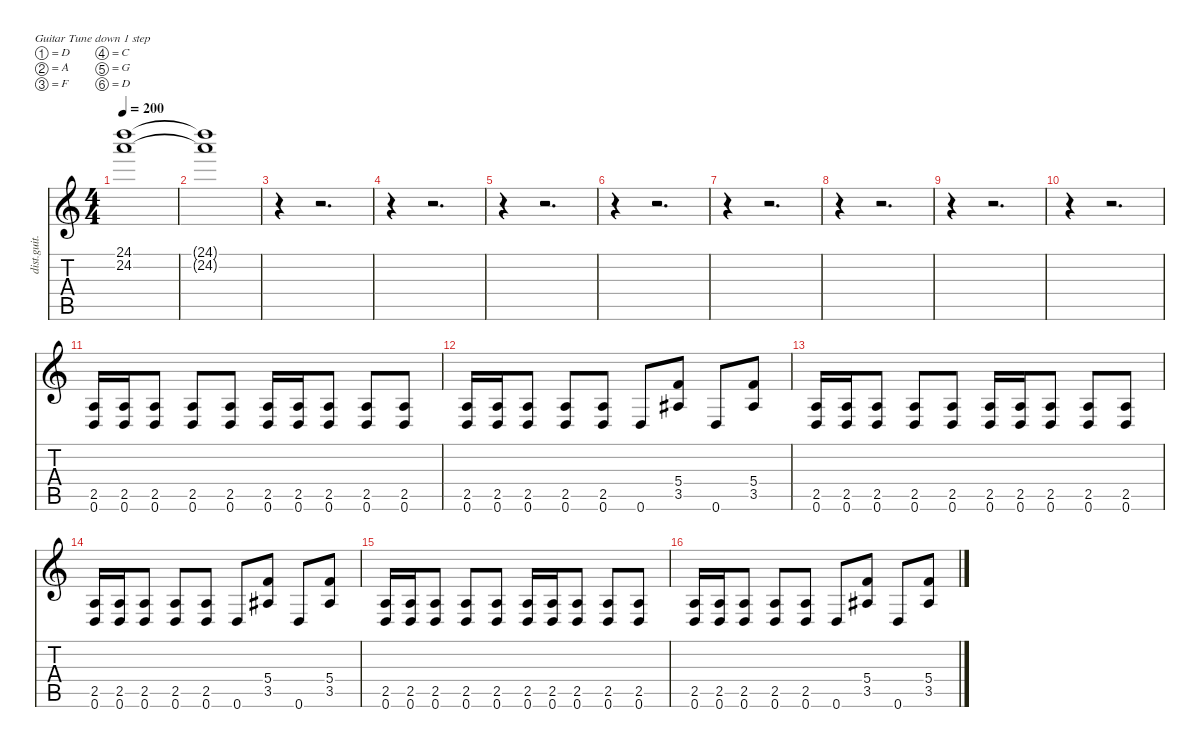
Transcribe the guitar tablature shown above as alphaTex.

\defaultSystemsLayout 4
\hideDynamics
\bracketExtendMode nobrackets
\track ("Gitara 2" "dist.guit.") {instrument distortionguitar}
\staff {score tabs}
\tuning (D4 A3 F3 C3 G2 D2)
\ts (4 4)
\tempo 200
\clef g2
\ks c
(24.1 24.2).1{dy f instrument distortionguitar} |
(24.1{t} 24.2{t}).1 |
r.4 r.2{d} |
r.4 r.2{d} |
r.4 r.2{d} |
r.4 r.2{d} |
r.4 r.2{d} |
r.4 r.2{d} |
r.4 r.2{d} |
r.4 r.2{d} |
(2.5 0.6).16 (2.5 0.6).16 (2.5 0.6).8 (2.5 0.6).8 (2.5 0.6).8 (2.5 0.6).16 (2.5 0.6).16 (2.5 0.6).8 (2.5 0.6).8 (2.5 0.6).8 |
(2.5 0.6).16 (2.5 0.6).16 (2.5 0.6).8 (2.5 0.6).8 (2.5 0.6).8 0.6.8 (5.4 3.5{acc #}).8 0.6.8 (5.4 3.5{acc #}).8 |
(2.5 0.6).16 (2.5 0.6).16 (2.5 0.6).8 (2.5 0.6).8 (2.5 0.6).8 (2.5 0.6).16 (2.5 0.6).16 (2.5 0.6).8 (2.5 0.6).8 (2.5 0.6).8 |
(2.5 0.6).16 (2.5 0.6).16 (2.5 0.6).8 (2.5 0.6).8 (2.5 0.6).8 0.6.8 (5.4 3.5{acc #}).8 0.6.8 (5.4 3.5{acc #}).8 |
(2.5 0.6).16 (2.5 0.6).16 (2.5 0.6).8 (2.5 0.6).8 (2.5 0.6).8 (2.5 0.6).16 (2.5 0.6).16 (2.5 0.6).8 (2.5 0.6).8 (2.5 0.6).8 |
(2.5 0.6).16 (2.5 0.6).16 (2.5 0.6).8 (2.5 0.6).8 (2.5 0.6).8 0.6.8 (5.4 3.5{acc #}).8 0.6.8 (5.4 3.5{acc #}).8
